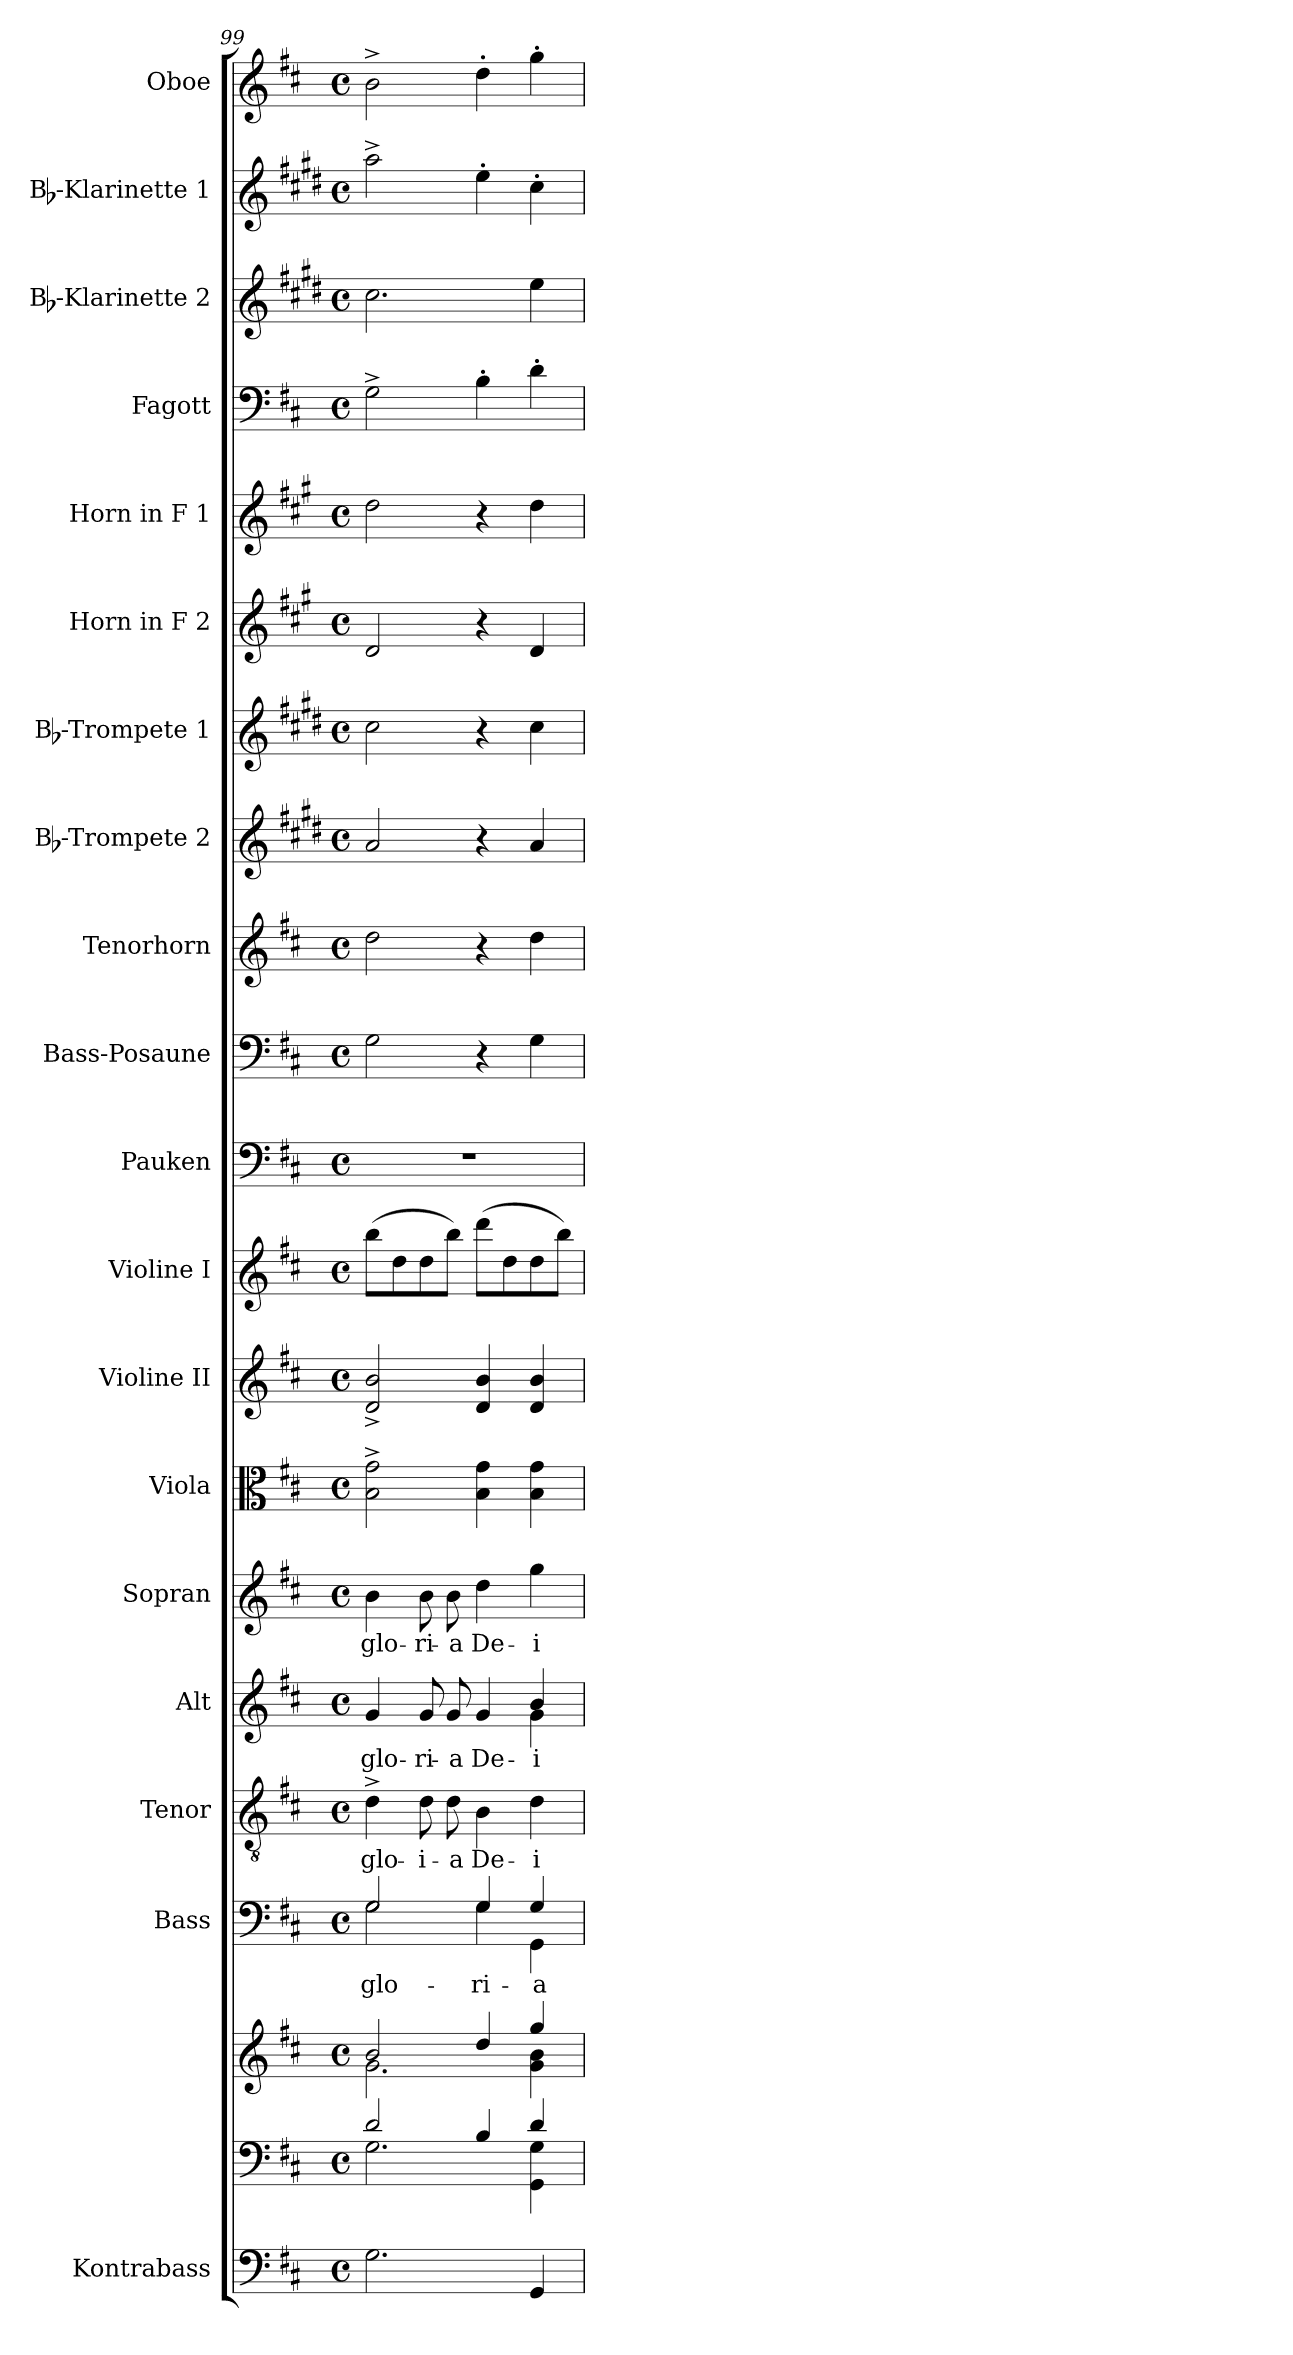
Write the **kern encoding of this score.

**kern	**kern	**kern	**kern	**text	**kern	**text	**kern	**text	**kern	**text	**kern	**kern	**kern	**kern	**kern	**kern	**kern	**kern	**kern	**kern	**kern	**kern	**kern	**kern
*part20	*part19	*part19	*part18	*part18	*part17	*part17	*part16	*part16	*part15	*part15	*part14	*part13	*part12	*part11	*part10	*part9	*part8	*part7	*part6	*part5	*part4	*part3	*part2	*part1
*staff21	*staff20	*staff19	*staff18	*staff18	*staff17	*staff17	*staff16	*staff16	*staff15	*staff15	*staff14	*staff13	*staff12	*staff11	*staff10	*staff9	*staff8	*staff7	*staff6	*staff5	*staff4	*staff3	*staff2	*staff1
*I"Kontrabass	*	*	*I"Bass	*	*I"Tenor	*	*I"Alt	*	*I"Sopran	*	*I"Viola	*I"Violine II	*I"Violine I	*I"Pauken	*I"Bass-Posaune	*I"Tenorhorn	*I"Bb-Trompete 2	*I"Bb-Trompete 1	*I"Horn in F 2	*I"Horn in F 1	*I"Fagott	*I"Bb-Klarinette 2	*I"Bb-Klarinette 1	*I"Oboe
*I'Kb.	*	*	*I'B.	*	*I'T.	*	*I'A.	*	*I'S.	*	*I'Vla.	*I'Vl. II	*I'Vl. I	*I'Pk.	*I'B. Pos.	*I'T. Hrn.	*I'Bb Trp. 2	*I'Bb Trp. 1	*	*	*I'Fg.	*I'Bb Kl. 2	*I'Bb Kl. 1	*I'Ob.
!!LO:PB:g=z
*clefF4	*clefF4	*clefG2	*clefF4	*	*clefGv2	*	*clefG2	*	*clefG2	*	*clefC3	*clefG2	*clefG2	*clefF4	*clefF4	*clefG2	*clefG2	*clefG2	*clefG2	*clefG2	*clefF4	*clefG2	*clefG2	*clefG2
*ITrd7c12	*	*	*	*	*	*	*	*	*	*	*	*	*	*	*	*ITrd8c14	*ITrd1c2	*ITrd1c2	*ITrd4c7	*ITrd4c7	*	*ITrd1c2	*ITrd1c2	*
*k[f#c#]	*k[f#c#]	*k[f#c#]	*k[f#c#]	*	*k[f#c#]	*	*k[f#c#]	*	*k[f#c#]	*	*k[f#c#]	*k[f#c#]	*k[f#c#]	*k[f#c#]	*k[f#c#]	*k[f#c#]	*k[f#c#]	*k[f#c#]	*k[f#c#]	*k[f#c#]	*k[f#c#]	*k[f#c#]	*k[f#c#]	*k[f#c#]
*D:	*D:	*D:	*D:	*	*D:	*	*D:	*	*D:	*	*D:	*D:	*D:	*D:	*D:	*D:	*D:	*D:	*D:	*D:	*D:	*D:	*D:	*D:
*M4/4	*M4/4	*M4/4	*M4/4	*	*M4/4	*	*M4/4	*	*M4/4	*	*M4/4	*M4/4	*M4/4	*M4/4	*M4/4	*M4/4	*M4/4	*M4/4	*M4/4	*M4/4	*M4/4	*M4/4	*M4/4	*M4/4
*met(c)	*met(c)	*met(c)	*met(c)	*	*met(c)	*	*met(c)	*	*met(c)	*	*met(c)	*met(c)	*met(c)	*met(c)	*met(c)	*met(c)	*met(c)	*met(c)	*met(c)	*met(c)	*met(c)	*met(c)	*met(c)	*met(c)
=99	=99	=99	=99	=99	=99	=99	=99	=99	=99	=99	=99	=99	=99	=99	=99	=99	=99	=99	=99	=99	=99	=99	=99	=99
*	*^	*^	*	*	*	*	*	*	*	*	*	*	*	*	*	*	*	*	*	*	*	*	*	*
!	!	!	!	!	!	!LO:LY:b	!	!LO:LY:b	!	!LO:LY:b	!	!LO:LY:b	!	!	!	!	!	!	!	!	!	!	!	!	!	!
*	*	*	*	*	*^	*	*	*	*^	*	*	*	*	*	*	*	*	*	*	*	*	*	*	*	*	*
2.GG\	2d/	2.G\	2b/	2.g\	2G/	2G\	glo-	4d^>\	glo-	4g/	2.ryy	glo-	4b\	glo-	2B\^> 2g\^>	2d/^< 2b/^<	(>8bb\L	1r	2G\	2d\	2g/	2b\	2G/	2g\	2G^>\	2.b\	2gg^>\	2b^>\
.	.	.	.	.	.	.	.	.	.	.	.	.	.	.	.	.	8dd\	.	.	.	.	.	.	.	.	.	.	.
!	!	!	!	!	!	!	!	!	!LO:LY:b	!	!	!LO:LY:b	!	!LO:LY:b	!	!	!	!	!	!	!	!	!	!	!	!	!	!
.	.	.	.	.	.	.	.	8d\	-i-	8g/	.	-ri-	8b\	-ri-	.	.	8dd\	.	.	.	.	.	.	.	.	.	.	.
!	!	!	!	!	!	!	!	!	!LO:LY:b	!	!	!LO:LY:b	!	!LO:LY:b	!	!	!	!	!	!	!	!	!	!	!	!	!	!
.	.	.	.	.	.	.	.	8d\	-a	8g/	.	-a	8b\	-a	.	.	8bb\J)	.	.	.	.	.	.	.	.	.	.	.
!	!	!	!	!	!	!	!LO:LY:b	!	!LO:LY:b	!	!	!LO:LY:b	!	!LO:LY:b	!	!	!	!	!	!	!	!	!	!	!	!	!	!
.	4B/	.	4dd/	.	4G/	4G\	-ri-	4B\	De-	4g/	.	De-	4dd\	De-	4B\ 4g\	4d/ 4b/	(>8ddd\L	.	4r	4r	4r	4r	4r	4r	4B'>\	.	4dd'>\	4dd'>\
.	.	.	.	.	.	.	.	.	.	.	.	.	.	.	.	.	8dd\	.	.	.	.	.	.	.	.	.	.	.
!	!	!	!	!	!	!	!LO:LY:b	!	!LO:LY:b	!	!	!LO:LY:b	!	!LO:LY:b	!	!	!	!	!	!	!	!	!	!	!	!	!	!
4GGG/	4d/	4GG\ 4G\	4gg/	4g\ 4b\	4G/	4GG\	-a	4d\	-i	4b/	4g\	-i	4gg\	-i	4B\ 4g\	4d/ 4b/	8dd\	.	4G\	4d\	4g/	4b\	4G/	4g\	4d'>\	4dd\	4b'>\	4gg'>\
.	.	.	.	.	.	.	.	.	.	.	.	.	.	.	.	.	8bb\J)	.	.	.	.	.	.	.	.	.	.	.
*	*v	*v	*	*	*v	*v	*	*	*	*v	*v	*	*	*	*	*	*	*	*	*	*	*	*	*	*	*	*	*
*	*	*v	*v	*	*	*	*	*	*	*	*	*	*	*	*	*	*	*	*	*	*	*	*	*	*
=	=	=	=	=	=	=	=	=	=	=	=	=	=	=	=	=	=	=	=	=	=	=	=	=
*-	*-	*-	*-	*-	*-	*-	*-	*-	*-	*-	*-	*-	*-	*-	*-	*-	*-	*-	*-	*-	*-	*-	*-	*-
